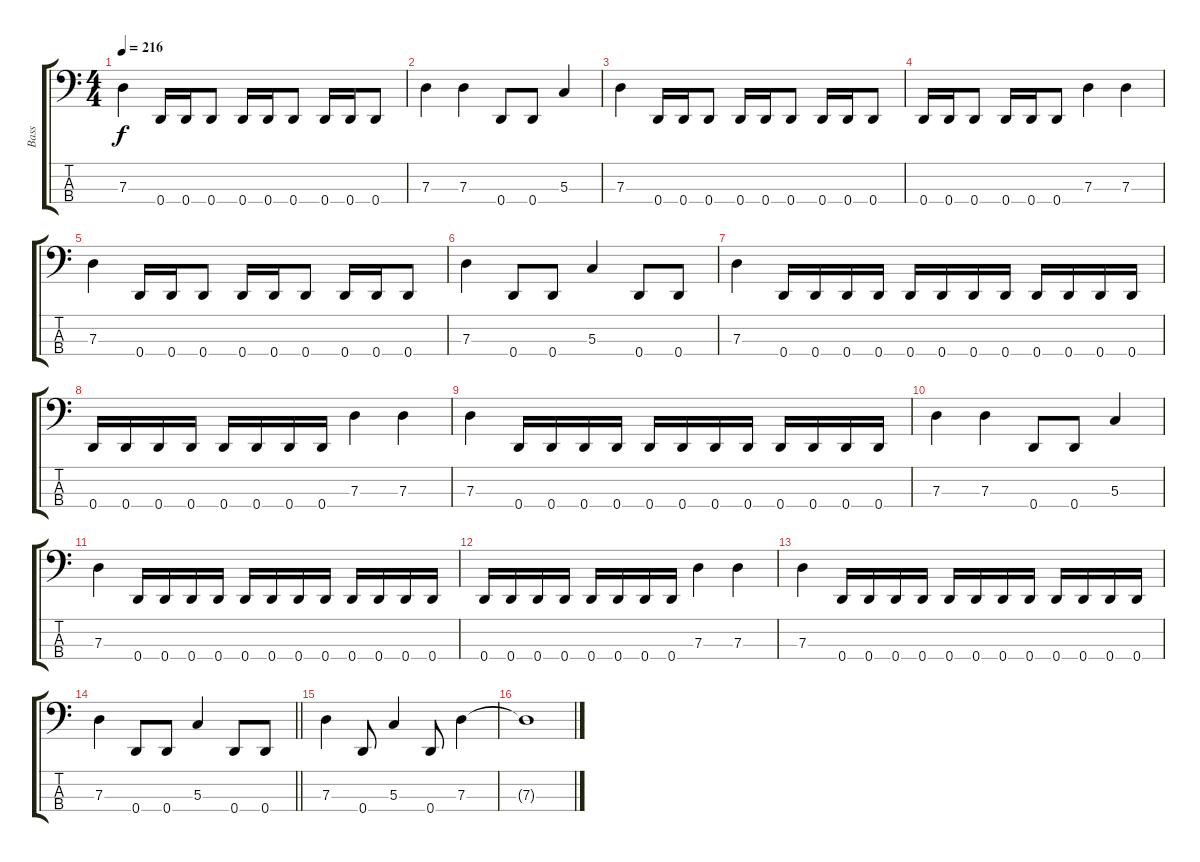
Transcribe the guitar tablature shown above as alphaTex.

\track ("Bass" "Bass") {instrument electricbasspick}
\staff {score tabs}
\tuning (F2 C2 G1 D1) {hide}
\ts (4 4)
\tempo 216
\clef f4
\ks c
7.3.4{dy f} 0.4.16 0.4.16 0.4.8 0.4.16 0.4.16 0.4.8 0.4.16 0.4.16 0.4.8 |
7.3.4 7.3.4 0.4.8 0.4.8 5.3.4 |
7.3.4 0.4.16 0.4.16 0.4.8 0.4.16 0.4.16 0.4.8 0.4.16 0.4.16 0.4.8 |
0.4.16 0.4.16 0.4.8 0.4.16 0.4.16 0.4.8 7.3.4 7.3.4 |
7.3.4 0.4.16 0.4.16 0.4.8 0.4.16 0.4.16 0.4.8 0.4.16 0.4.16 0.4.8 |
7.3.4 0.4.8 0.4.8 5.3.4 0.4.8 0.4.8 |
7.3.4 0.4.16 0.4.16 0.4.16 0.4.16 0.4.16 0.4.16 0.4.16 0.4.16 0.4.16 0.4.16 0.4.16 0.4.16 |
0.4.16 0.4.16 0.4.16 0.4.16 0.4.16 0.4.16 0.4.16 0.4.16 7.3.4 7.3.4 |
7.3.4 0.4.16 0.4.16 0.4.16 0.4.16 0.4.16 0.4.16 0.4.16 0.4.16 0.4.16 0.4.16 0.4.16 0.4.16 |
7.3.4 7.3.4 0.4.8 0.4.8 5.3.4 |
7.3.4 0.4.16 0.4.16 0.4.16 0.4.16 0.4.16 0.4.16 0.4.16 0.4.16 0.4.16 0.4.16 0.4.16 0.4.16 |
0.4.16 0.4.16 0.4.16 0.4.16 0.4.16 0.4.16 0.4.16 0.4.16 7.3.4 7.3.4 |
7.3.4 0.4.16 0.4.16 0.4.16 0.4.16 0.4.16 0.4.16 0.4.16 0.4.16 0.4.16 0.4.16 0.4.16 0.4.16 |
\barLineRight lightlight
7.3.4 0.4.8 0.4.8 5.3.4 0.4.8 0.4.8 |
7.3.4 0.4.8 5.3.4 0.4.8 7.3.4 |
7.3{t}.1
